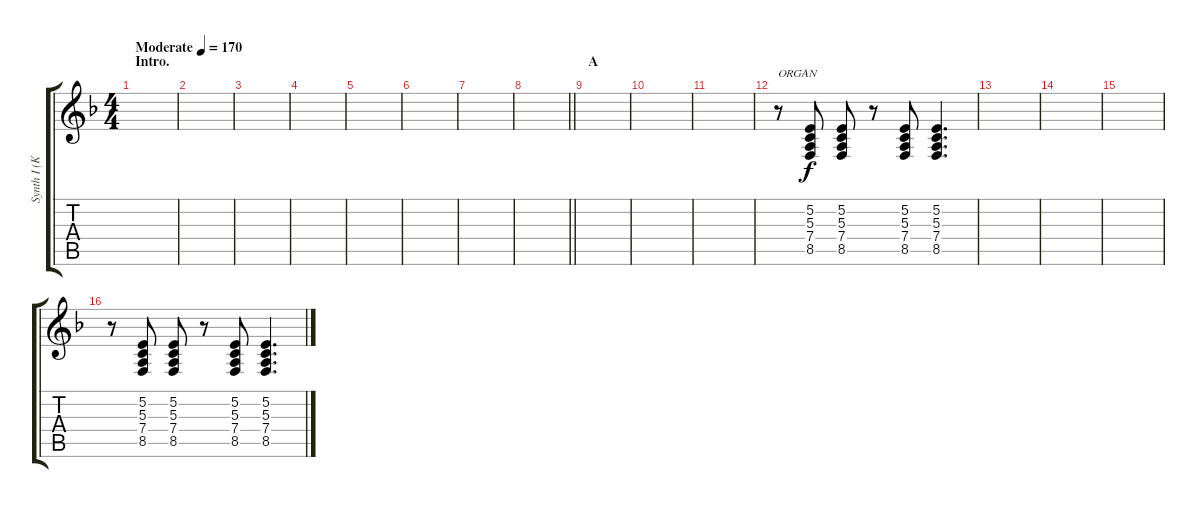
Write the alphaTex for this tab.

\track ("Synth I (Kotobuki Tsumugi)" "Synth I (K") {instrument churchorgan}
\staff {score tabs}
\tuning (E4 B3 G3 D3 A2 E2) {hide}
\ts (4 4)
\section ("" "Intro.")
\tempo (170 "Moderate")
\clef g2
\ks f
|
|
|
|
|
|
|
\barLineRight lightlight
|
\section ("" "A")
|
|
|
r.8{txt "ORGAN"} (5.2 5.3 7.4 8.5).8 (5.2 5.3 7.4 8.5).8 r.8 (5.2 5.3 7.4 8.5).8 (5.2 5.3 7.4 8.5).4{d} |
|
|
|
r.8 (5.2 5.3 7.4 8.5).8 (5.2 5.3 7.4 8.5).8 r.8 (5.2 5.3 7.4 8.5).8 (5.2 5.3 7.4 8.5).4{d}
